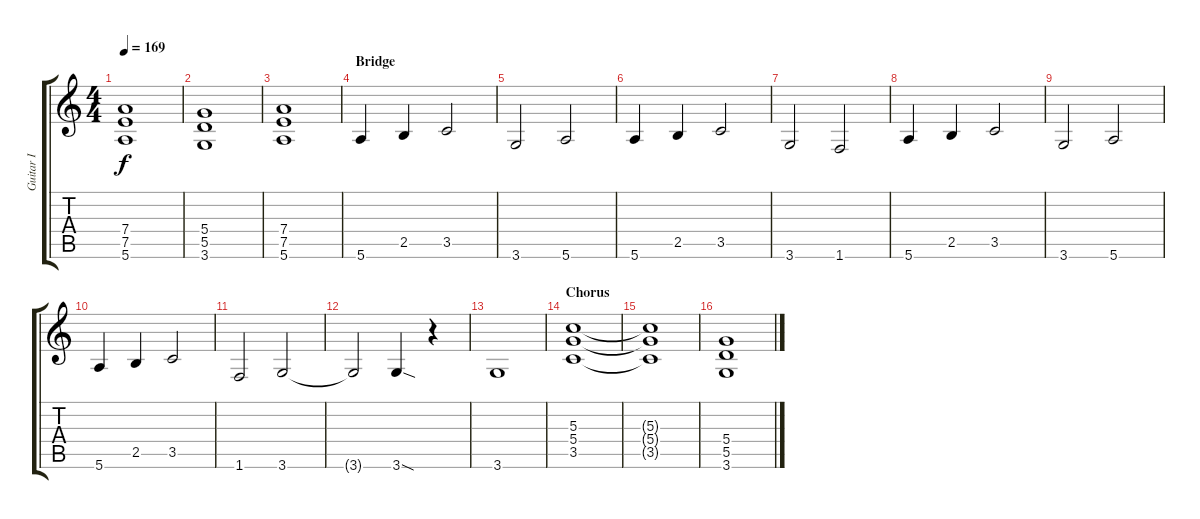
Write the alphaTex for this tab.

\track ("Guitar I" "Guitar I") {instrument distortionguitar}
\staff {score tabs}
\tuning (E4 B3 G3 D3 A2 E2) {hide}
\ts (4 4)
\tempo 169
\clef g2
\ks c
(7.4 7.5 5.6).1{dy f} |
(5.4 5.5 3.6).1 |
(7.4 7.5 5.6).1 |
\section ("" "Bridge")
5.6.4 2.5.4 3.5.2 |
3.6.2 5.6.2 |
5.6.4 2.5.4 3.5.2 |
3.6.2 1.6.2 |
5.6.4 2.5.4 3.5.2 |
3.6.2 5.6.2 |
5.6.4 2.5.4 3.5.2 |
1.6.2 3.6.2 |
3.6{t}.2 3.6{sod}.4 r.4 |
3.6.1 |
\section ("" "Chorus")
(5.3 5.4 3.5).1 |
(5.3{t} 5.4{t} 3.5{t}).1 |
(5.4 5.5 3.6).1
